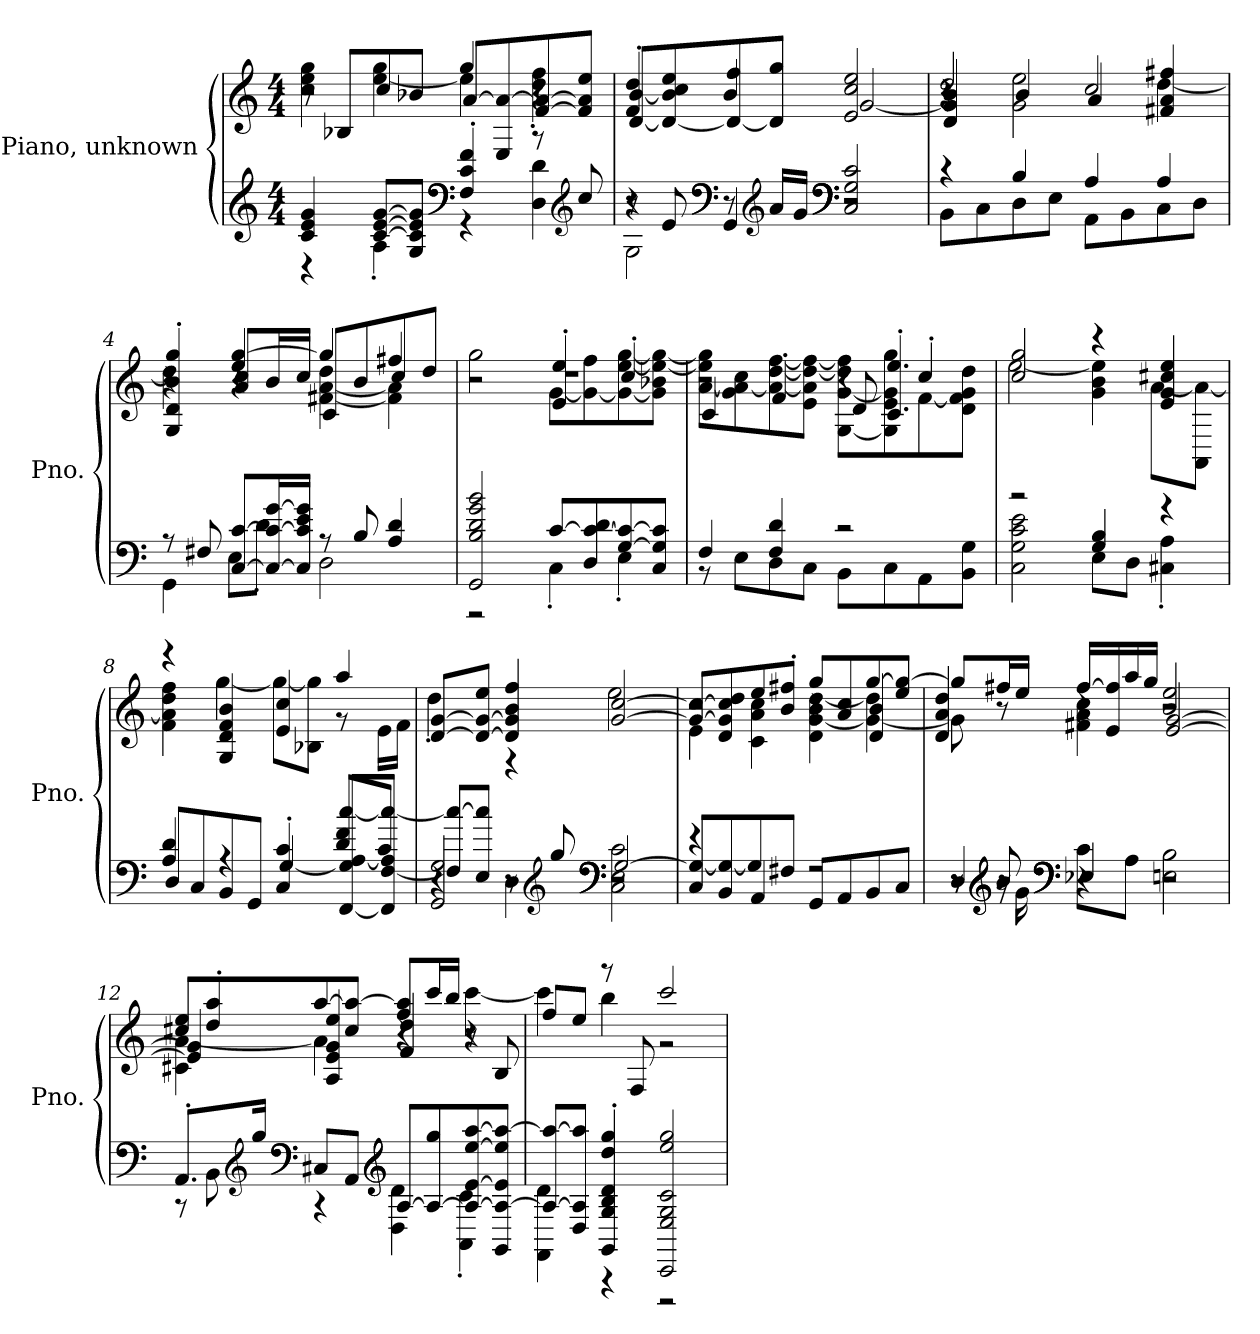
**kern	**kern
*part1	*part1
*staff2	*staff1
*I"Piano, unknown	*
*I'Pno.	*
*clefG2	*clefG2
*k[]	*k[]
*M4/4	*M4/4
*MM120	*MM120
=1	=1
*^	*^
*	*	*	*^
4c/ 4e/ 4g/	4r	2r	4cc\ 4ee\ 4gg\	8r
.	.	.	.	8B-X/L
[8c/ [8e/ [8g/L	4A'\	.	[4ee\ 4gg\	8cc/
8G/ 8c/] 8e/] 8g/]J	.	.	.	8b-X/J
*clefF4	*	*	*	*
4F/' 4c/' 4f/'	4r	4gg/	4ee\]	[8a/L
.	.	.	.	8E/ 8a/_
8r	4D\ 4d\	4r	4dd\' 4ff\'	[8f/ 8a/_
*clefG2	*	*	*	*
8cc/	.	.	.	8f/] 8a/] 8ee/J
*	*	*	*v	*v
=2	=2	=2	=2
*	*^	*	*
8r	2G\	4r	4f/' 4dd/'	[8d/ [8b/L
8e/	.	.	.	8d/_ 8b/] 8cc/ 8ee/
*clefF4	*	*	*	*
8r	.	4GG/	4b/	8d/_ 8ff/
*clefG2	*	*	*	*
16a/LL	.	.	.	8d/] 8gg/J
16g/JJ	.	.	.	.
*clefF4	*	*	*	*
2C/ 2G/ 2c/	2r	2r	2e/ 2cc/ 2ee/	[2g/
*	*v	*v	*	*
=3	=3	=3	=3
*	*	*	*^
4r	8BB\L	2dd/	4r	4d/ 4g/] 4b/
.	8C\	.	.	.
4B/	8D\	.	2g\ 2ee\	4b/
.	8E\J	.	.	.
4A/	8AA\L	2cc/	.	4a/
.	8BB\	.	.	.
4A/	8C\	.	[4dd\	4f#X/ 4a/ 4ff#X/
.	8D\J	.	.	.
!!LO:LB:g=z	!!	!!
=4	=4	=4	=4	=4
8r	4GG\	4r	4dd\]	4G/' 4d/' 4b/' 4gg/'
8F#X/	.	.	.	.
[8C/ [8c/L	8E\L	4ee/ [4gg/	4r	8a/ 8cc/L
16C/_ 16c/_ [16g/L	8d'\J	.	.	16b/L
16C/] 16c/] 16e/ 16g/]JJ	.	.	.	16cc/JJ
8r	2D\	4gg/]	[4f#X\ [4a\ 4dd\	8c/L
8B/	.	.	.	8b/
4A/ 4d/	.	4ff#X/	4f#\] 4a\]	8cc/
.	.	.	.	8dd/J
=5	=5	=5	=5	=5
2GG/ 2B/ 2d/ 2g/ 2b/	2r	1r	2gg\	2r
[8c/L	4C'\	.	[8g\L	4e/' 4ee/'
8D/ 8c/_ 8d/	.	.	8g\_ 8ff\	.
[8G/ 8c/_	4E'\	.	8g\_ [8ee\ [8gg\	4cc'/
8C/ 8G/] 8c/]J	.	.	8g\] 8b-X\ 8ee\_ 8gg\_J	.
=6	=6	=6	=6	=6
4F/	8r	2r	[8a\ 8ee\] 8gg\]L	4c/
.	8E\L	.	8g\ 8a\_ 8cc\	.
4F/ 4d/	8D\	.	8a\_ [8dd\ [8ff\	4f'/
.	8C\J	.	8e\ 8a\] 8dd\_ 8ff\_J	.
2r	8BB\L	4r	[8G\ [8g\ 8dd\] 8ff\]L	8d/
.	8C\	.	8G\] 8e\ 8g\] 8gg\	4.c/' 4.ee/'
.	8AA\	4cc'/	[8f\	.
.	8BB\ 8G\J	.	8d\ 8f\] 8g\ 8dd\J	.
*	*	*	*v	*v
!!LO:LB:g=z
=7	=7	=7	=7
2r	2C\ 2G\ 2c\ 2e\	2cc/ 2gg/	[2ee\
4G/ 4B/	8E\L	4r	4g\ 4b\ 4ee\]
.	8D\J	.	.
4r	4C#X\' 4A\'	4e/ 4g/ 4cc#X/ 4ee/	[8a\L
.	.	.	8AA\ 8a\_J
=8	=8	=8	=8
4A/ 4d/	8D/L	4r	4f\ 4a\] 4dd\ 4ff\
.	8C/	.	.
4r	8BB/	4G/ 4d/ 4f/ 4b/	[4gg\
.	8GG/J	.	.
4C/' 4c/'	[4G/	4e/ 4cc/	8gg\L_
.	.	.	8B-X\ 8gg\]J
8d/ 8f/L	[8FF/ 8G/] [8A/ [8cc/L	4aa/	8r
8c/J	8FF/] [8F/ 8A/] 8cc/_J	.	16e\LL
.	.	.	16f\JJ
=9	=9	=9	=9
*	*^	*	*
2GG/ 2G/	4r	8F/] 8cc/_L	[8d/ [8g/L	4dd'\
.	.	8E/ 8cc/]J	8d/_ 8g/_ 8ee/J	.
.	4D\	8r	4d/] 4g/] 4b/ 4ff/	4r
*clefG2	*	*	*	*
.	.	8gg/	.	.
*clefF4	*	*	*	*
2r	2C\ 2E\ 2c\	[2G/	[2g/ [2cc/	2ee\
*	*v	*v	*	*
!!LO:LB:g=z
=10	=10	=10	=10
*	*	*	*^
4r	8C/ 8G/_L	8g/_ 8cc/_L	4e\	2r
.	8BB/ 8G/_	8d/ 8g/] 8cc/] 8dd/	.	.
4AA/	8G/]	8ee/	4c\ 4a\ 4cc\	.
.	8F#X/J	8b/' 8ff#X/'J	.	.
2r	8GG/L	8gg/L	4d\ [4g\ 4b\ [4dd\	4r
.	8AA/	8a/ 8cc/	.	.
.	8BB/	[8gg/	4g\_ 4dd\]	4d/ 4b/
.	8C/J	8ee/ 8gg/_J	.	.
=11	=11	=11	=11	=11
*	*^	*	*	*
8r	8r	4D/	8gg/L]	8g\]	4d/ 4a/ 4dd/
*clefG2	*	*	*	*	*
8b/	16r	.	16ff#X/L	8r	.
.	16g\	.	16ee/JJ	.	.
*clefF4	*	*	*	*	*
4r	8c\L	4E-X/	[16ff#/LL	4f#X\ 4a\ 4cc\	4r
.	.	.	16e/ 16ff#/]	.	.
.	8A\J	.	16aa/	.	.
.	.	.	16gg/JJ	.	.
2r	2En\ 2B\	2r	2b/ 2ee/	2r	[2e/ [2g/
*	*v	*v	*	*	*
!!LO:LB:g=z	!!	!!
=12	=12	=12	=12	=12
8.AA'/L	8r	8cc#X/ 8ee/L	4c#X\ [4a\	4e/] 4g/]
.	8BB\	8dd/' 8aa/'	.	.
*clefG2	*	*	*	*
16gg/Jk	.	.	.	.
*clefF4	*	*	*	*
8C#X/L	4r	[8aa/	4a\]	4A/ 4e/ 4g/ 4ee/
8AA/J	.	8cc#/ 8aa/_J	.	.
*clefG2	*	*	*	*
[8A/L	4D\ 4d\	8ff/ 8aa/]L	4r	4f/ 4dd/
8A/_ 8gg/	.	16ccc/L	.	.
.	.	16bb/JJ	.	.
8A/_ [8e/ [8ee/ [8aa/	4AA\' 4c\'	8r	[4ccc\	4r
8GG/ 8A/_ 8e/] 8ee/] 8aa/_J	.	8B/	.	.
*	*	*	*v	*v
=13	=13	=13	=13
8A/_ 8aa/_L	4FF\ 4d\	8ff/L	4ccc\]
8D/ 8A/] 8aa/]J	.	8ee/J	.
4GG/' 4G/' 4B/' 4d/' 4dd/' 4gg/'	4r	8r	4bb\
.	.	8F/	.
2CC/ 2E/ 2G/ 2c/ 2ee/ 2gg/	2r	2ccc/	2r
*v	*v	*	*
*	*v	*v
=	=
*-	*-
